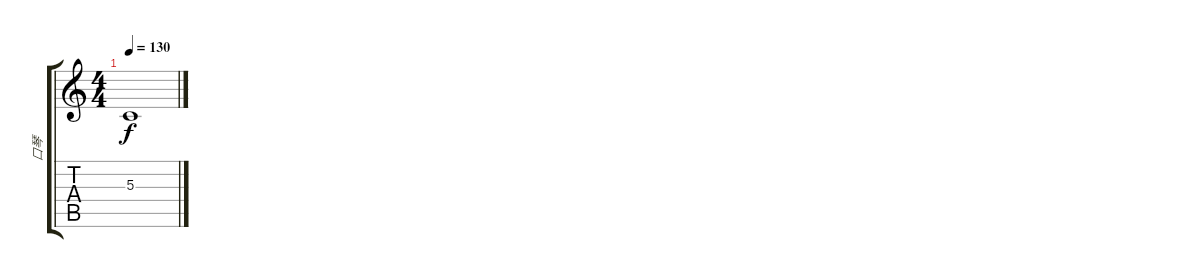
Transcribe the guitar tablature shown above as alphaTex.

\track ("口琴" "口琴") {instrument harmonica}
\staff {score tabs}
\tuning (E4 B3 G3 D3 A2 E2) {hide}
\ts (4 4)
\tempo 130
\clef g2
\ks c
5.3.1{dy f}
